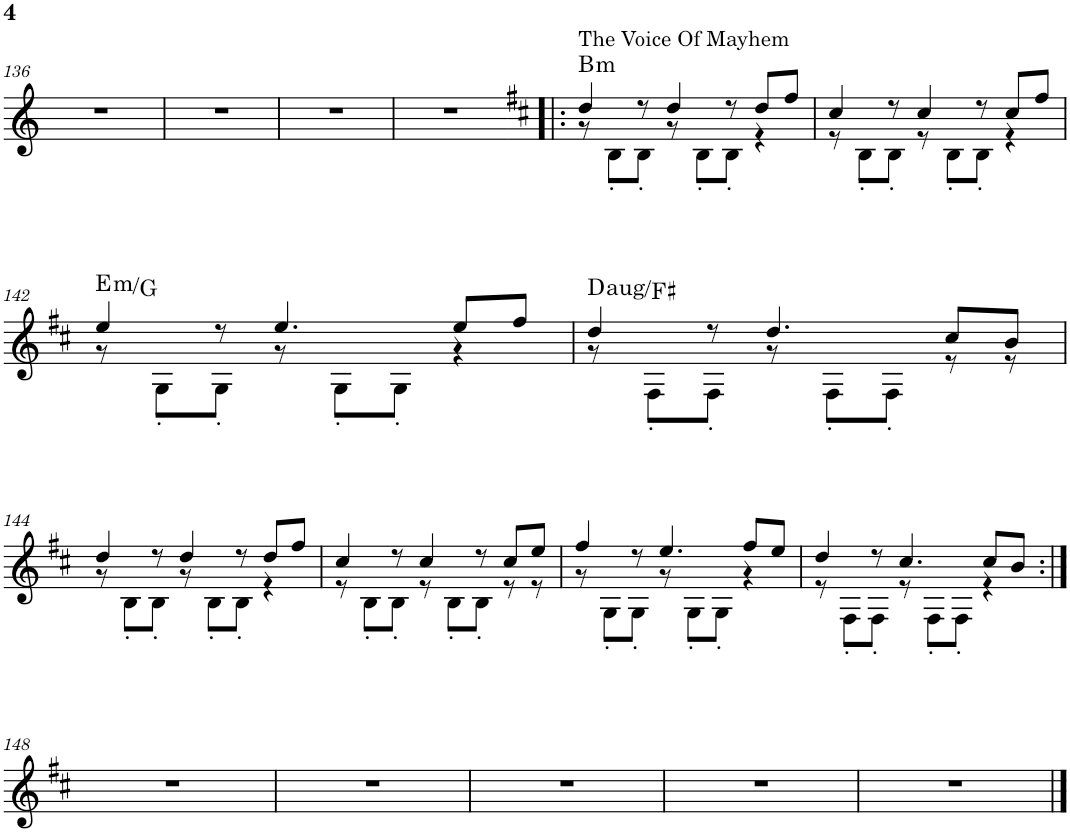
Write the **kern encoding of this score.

**kern	**harte
*part1	*part1
*staff1	*
*I"Bb Trumpet	*
*I'Bb Tpt.	*
!!LO:PB:g=z
*clefG2	*
*Trd1c2	*
*k[]	*
*M4/4	*
=136	=136
1r	.
=137	=137
1r	.
=138	=138
1r	.
=139	=139
1r	.
=140!|:	=140!|:
*k[f#c#]	*
*^	*
!LO:TX:a:t=The Voice Of Mayhem	!	!LO:H:kt=m
4dd/	8r	B:min
.	8B'\L	.
8r	8B'\J	.
4dd/	8r	.
.	8B'\L	.
8r	8B'\J	.
8dd/L	4r	.
8ff#/J	.	.
=141	=141	=141
4cc#/	8r	.
.	8B'\L	.
8r	8B'\J	.
4cc#/	8r	.
.	8B'\L	.
8r	8B'\J	.
8cc#/L	4r	.
8ff#/J	.	.
!!LO:LB:g=z	!!
=142	=142	=142
!	!	!LO:H:kt=m
4ee/	8r	E:min/b3
.	8G'\L	.
8r	8G'\J	.
4.ee/	8r	.
.	8G'\L	.
.	8G'\J	.
8ee/L	4r	.
8ff#/J	.	.
=143	=143	=143
!	!	!LO:H:kt=aug
4dd/	8r	D:aug/3
.	8F#'\L	.
8r	8F#'\J	.
4.dd/	8r	.
.	8F#'\L	.
.	8F#'\J	.
8cc#/L	8r	.
8b/J	8r	.
!!LO:LB:g=z	!!
=144	=144	=144
4dd/	8r	.
.	8B'\L	.
8r	8B'\J	.
4dd/	8r	.
.	8B'\L	.
8r	8B'\J	.
8dd/L	4r	.
8ff#/J	.	.
=145	=145	=145
4cc#/	8r	.
.	8B'\L	.
8r	8B'\J	.
4cc#/	8r	.
.	8B'\L	.
8r	8B'\J	.
8cc#/L	8r	.
8ee/J	8r	.
=146	=146	=146
4ff#/	8r	.
.	8G'\L	.
8r	8G'\J	.
4.ee/	8r	.
.	8G'\L	.
.	8G'\J	.
8ff#/L	4r	.
8ee/J	.	.
=147	=147	=147
4dd/	8r	.
.	8F#'\L	.
8r	8F#'\J	.
4.cc#/	8r	.
.	8F#'\L	.
.	8F#'\J	.
8cc#/L	4r	.
8b/J	.	.
*v	*v	*
!!LO:LB:g=z
=148:|!	=148:|!
1r	.
=149	=149
1r	.
=150	=150
1r	.
=151	=151
1r	.
=152	=152
1r	.
==	==
*-	*-
